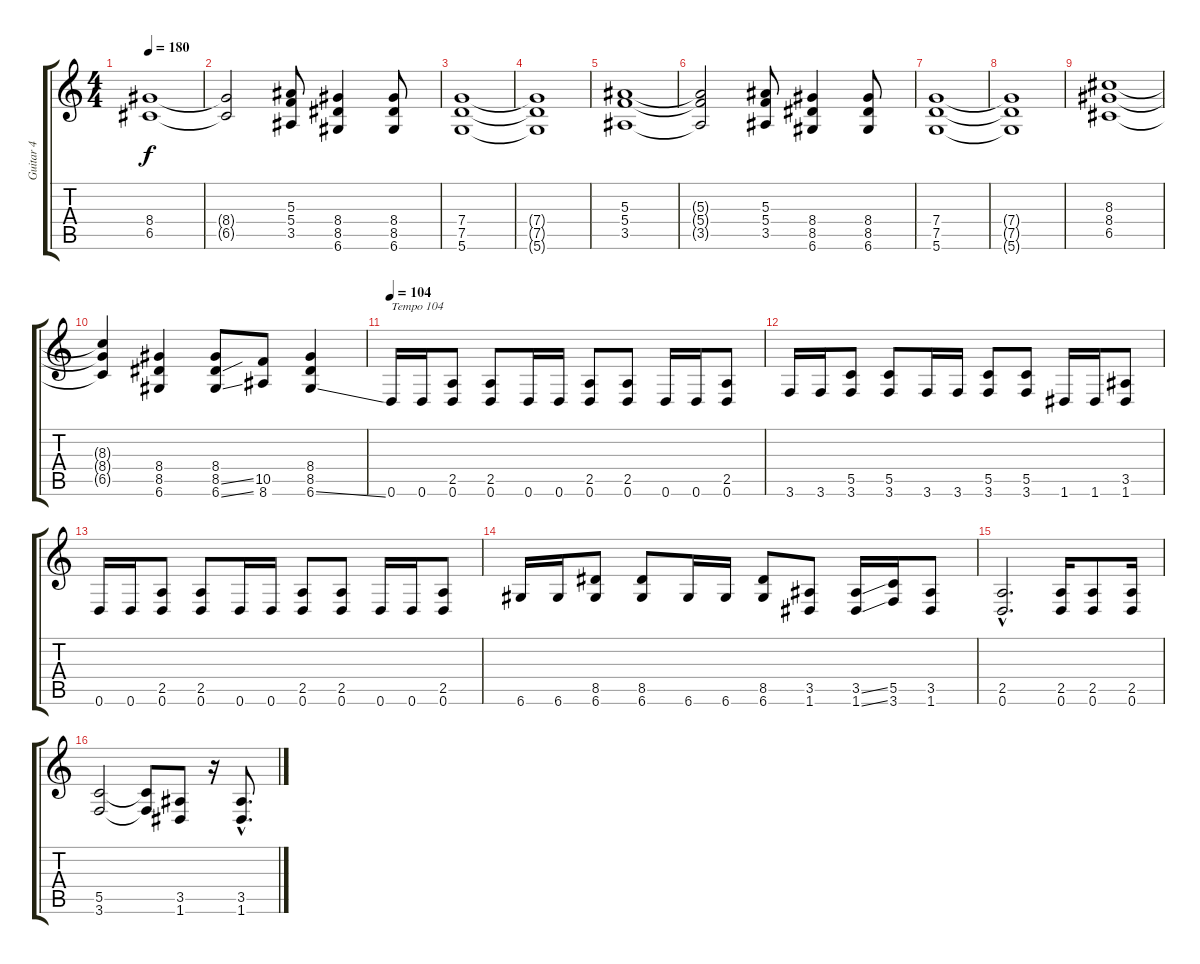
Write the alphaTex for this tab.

\track ("Guitar 4" "Guitar 4") {instrument distortionguitar}
\staff {score tabs}
\tuning (D4 A3 F3 C3 G2 D2) {hide}
\ts (4 4)
\tempo 180
\clef g2
\ks c
(8.4 6.5).1{dy f} |
(8.4{t} 6.5{t}).2 (5.3 5.4 3.5).8 (8.4 8.5 6.6).4 (8.4 8.5 6.6).8 |
(7.4 7.5 5.6).1 |
(7.4{t} 7.5{t} 5.6{t}).1 |
(5.3 5.4 3.5).1 |
(5.3{t} 5.4{t} 3.5{t}).2 (5.3 5.4 3.5).8 (8.4 8.5 6.6).4 (8.4 8.5 6.6).8 |
(7.4 7.5 5.6).1 |
(7.4{t} 7.5{t} 5.6{t}).1 |
(8.3 8.4 6.5).1 |
(8.3{t} 8.4{t} 6.5{t}).4 (8.4 8.5 6.6).4 (8.4 8.5{ss} 6.6{ss}).8 (10.5 8.6).8 (8.4 8.5 6.6{ss}).4 |
\tempo 104
0.6.16{txt "Tempo 104"} 0.6.16 (2.5 0.6).8 (2.5 0.6).8 0.6.16 0.6.16 (2.5 0.6).8 (2.5 0.6).8 0.6.16 0.6.16 (2.5 0.6).8 |
3.6.16 3.6.16 (5.5 3.6).8 (5.5 3.6).8 3.6.16 3.6.16 (5.5 3.6).8 (5.5 3.6).8 1.6.16 1.6.16 (3.5 1.6).8 |
0.6.16 0.6.16 (2.5 0.6).8 (2.5 0.6).8 0.6.16 0.6.16 (2.5 0.6).8 (2.5 0.6).8 0.6.16 0.6.16 (2.5 0.6).8 |
6.6.16 6.6.16 (8.5 6.6).8 (8.5 6.6).8 6.6.16 6.6.16 (8.5 6.6).8 (3.5 1.6).8 (3.5{ss} 1.6{ss}).16 (5.5 3.6).16 (3.5 1.6).8 |
(2.5{hac} 0.6{hac}).2{d} (2.5 0.6).16 (2.5 0.6).8 (2.5 0.6).16 |
(5.5 3.6).2 (5.5{t} 3.6{t}).8 (3.5 1.6).8 r.16 (3.5{hac} 1.6{hac}).8{d}
